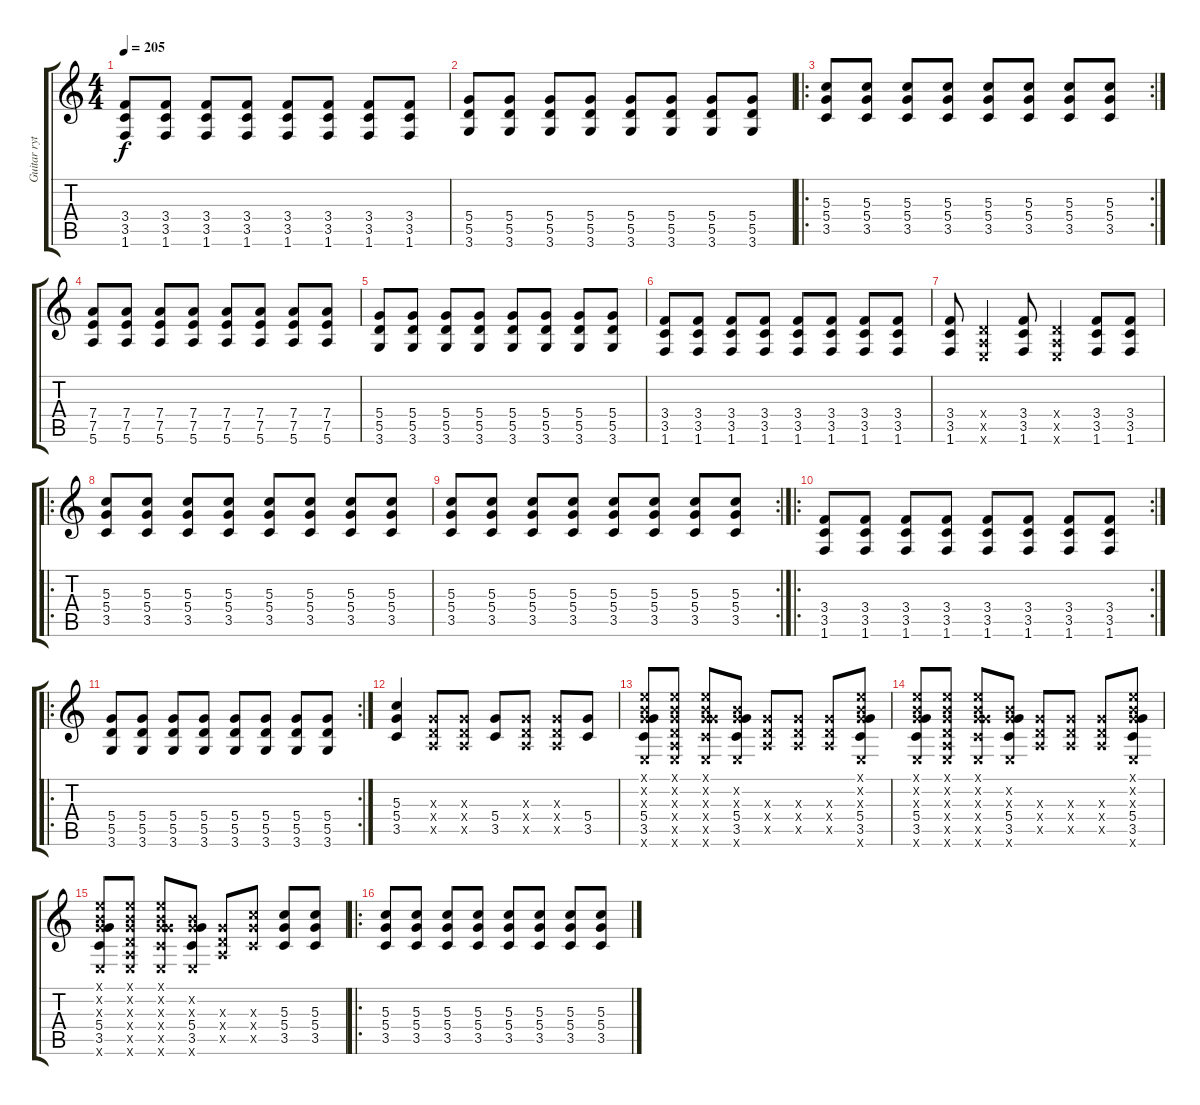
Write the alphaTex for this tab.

\track ("Guitar rythm " "Guitar ryt") {instrument overdrivenguitar}
\staff {score tabs}
\tuning (E4 B3 G3 D3 A2 E2) {hide}
\ts (4 4)
\tempo 205
\clef g2
\ks c
(3.4 3.5 1.6).8{dy f} (3.4 3.5 1.6).8 (3.4 3.5 1.6).8 (3.4 3.5 1.6).8 (3.4 3.5 1.6).8 (3.4 3.5 1.6).8 (3.4 3.5 1.6).8 (3.4 3.5 1.6).8 |
(5.4 5.5 3.6).8 (5.4 5.5 3.6).8 (5.4 5.5 3.6).8 (5.4 5.5 3.6).8 (5.4 5.5 3.6).8 (5.4 5.5 3.6).8 (5.4 5.5 3.6).8 (5.4 5.5 3.6).8 |
\ro
\rc 2
(5.3 5.4 3.5).8 (5.3 5.4 3.5).8 (5.3 5.4 3.5).8 (5.3 5.4 3.5).8 (5.3 5.4 3.5).8 (5.3 5.4 3.5).8 (5.3 5.4 3.5).8 (5.3 5.4 3.5).8 |
(7.4 7.5 5.6).8 (7.4 7.5 5.6).8 (7.4 7.5 5.6).8 (7.4 7.5 5.6).8 (7.4 7.5 5.6).8 (7.4 7.5 5.6).8 (7.4 7.5 5.6).8 (7.4 7.5 5.6).8 |
(5.4 5.5 3.6).8 (5.4 5.5 3.6).8 (5.4 5.5 3.6).8 (5.4 5.5 3.6).8 (5.4 5.5 3.6).8 (5.4 5.5 3.6).8 (5.4 5.5 3.6).8 (5.4 5.5 3.6).8 |
(3.4 3.5 1.6).8 (3.4 3.5 1.6).8 (3.4 3.5 1.6).8 (3.4 3.5 1.6).8 (3.4 3.5 1.6).8 (3.4 3.5 1.6).8 (3.4 3.5 1.6).8 (3.4 3.5 1.6).8 |
(3.4 3.5 1.6).8 (0.4{x} 0.5{x} 0.6{x}).4 (3.4 3.5 1.6).8 (0.4{x} 0.5{x} 0.6{x}).4 (3.4 3.5 1.6).8 (3.4 3.5 1.6).8 |
\ro
(5.3 5.4 3.5).8 (5.3 5.4 3.5).8 (5.3 5.4 3.5).8 (5.3 5.4 3.5).8 (5.3 5.4 3.5).8 (5.3 5.4 3.5).8 (5.3 5.4 3.5).8 (5.3 5.4 3.5).8 |
\rc 2
(5.3 5.4 3.5).8 (5.3 5.4 3.5).8 (5.3 5.4 3.5).8 (5.3 5.4 3.5).8 (5.3 5.4 3.5).8 (5.3 5.4 3.5).8 (5.3 5.4 3.5).8 (5.3 5.4 3.5).8 |
\ro
\rc 2
(3.4 3.5 1.6).8 (3.4 3.5 1.6).8 (3.4 3.5 1.6).8 (3.4 3.5 1.6).8 (3.4 3.5 1.6).8 (3.4 3.5 1.6).8 (3.4 3.5 1.6).8 (3.4 3.5 1.6).8 |
\ro
\rc 2
(5.4 5.5 3.6).8 (5.4 5.5 3.6).8 (5.4 5.5 3.6).8 (5.4 5.5 3.6).8 (5.4 5.5 3.6).8 (5.4 5.5 3.6).8 (5.4 5.5 3.6).8 (5.4 5.5 3.6).8 |
(5.3 5.4 3.5).4 (0.3{x} 0.4{x} 0.5{x}).8 (0.3{x} 0.4{x} 0.5{x}).8 (5.4 3.5).8 (0.3{x} 0.4{x} 0.5{x}).8 (0.3{x} 0.4{x} 0.5{x}).8 (5.4 3.5).8 |
(0.1{x} 0.2{x} 0.3{x} 5.4 3.5 0.6{x}).8 (0.1{x} 0.2{x} 0.3{x} 0.4{x} 0.5{x} 0.6{x}).8 (0.1{x} 0.2{x} 0.3{x} 5.4{x} 3.5{x} 0.6{x}).8 (0.2{x} 0.3{x} 5.4 3.5 0.6{x}).8 (0.3{x} 0.4{x} 0.5{x}).8 (0.3{x} 0.4{x} 0.5{x}).8 (0.3{x} 0.4{x} 0.5{x}).8 (0.1{x} 0.2{x} 0.3{x} 5.4 3.5 0.6{x}).8 |
(0.1{x} 0.2{x} 0.3{x} 5.4 3.5 0.6{x}).8 (0.1{x} 0.2{x} 0.3{x} 0.4{x} 0.5{x} 0.6{x}).8 (0.1{x} 0.2{x} 0.3{x} 5.4{x} 3.5{x} 0.6{x}).8 (0.2{x} 0.3{x} 5.4 3.5 0.6{x}).8 (0.3{x} 0.4{x} 0.5{x}).8 (0.3{x} 0.4{x} 0.5{x}).8 (0.3{x} 0.4{x} 0.5{x}).8 (0.1{x} 0.2{x} 0.3{x} 5.4 3.5 0.6{x}).8 |
(0.1{x} 0.2{x} 0.3{x} 5.4 3.5 0.6{x}).8 (0.1{x} 0.2{x} 0.3{x} 0.4{x} 0.5{x} 0.6{x}).8 (0.1{x} 0.2{x} 0.3{x} 5.4{x} 3.5{x} 0.6{x}).8 (0.2{x} 0.3{x} 5.4 3.5 0.6{x}).8 (0.3{x} 0.4{x} 0.5{x}).8 (5.3{x} 5.4{x} 3.5{x}).8 (5.3 5.4 3.5).8 (5.3 5.4 3.5).8 |
\ro
(5.3 5.4 3.5).8 (5.3 5.4 3.5).8 (5.3 5.4 3.5).8 (5.3 5.4 3.5).8 (5.3 5.4 3.5).8 (5.3 5.4 3.5).8 (5.3 5.4 3.5).8 (5.3 5.4 3.5).8
